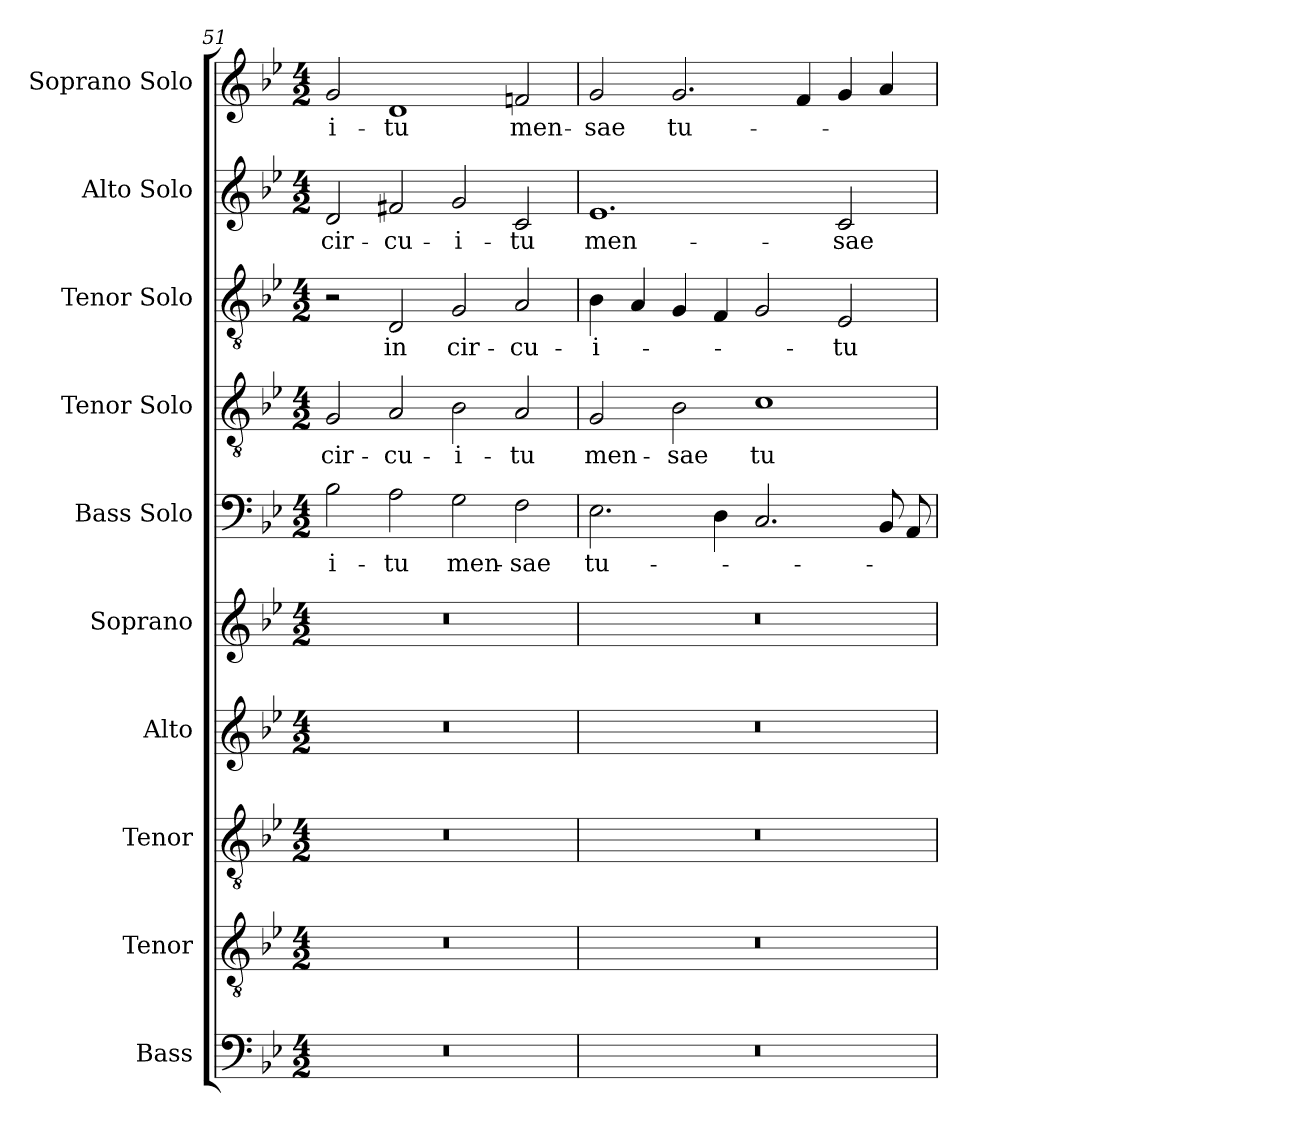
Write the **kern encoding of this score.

**kern	**kern	**kern	**kern	**kern	**kern	**text	**kern	**text	**kern	**text	**kern	**text	**kern	**text
*part10	*part9	*part8	*part7	*part6	*part5	*part5	*part4	*part4	*part3	*part3	*part2	*part2	*part1	*part1
*staff10	*staff9	*staff8	*staff7	*staff6	*staff5	*staff5	*staff4	*staff4	*staff3	*staff3	*staff2	*staff2	*staff1	*staff1
*I"Bass	*I"Tenor	*I"Tenor	*I"Alto	*I"Soprano	*I"Bass Solo	*	*I"Tenor Solo	*	*I"Tenor Solo	*	*I"Alto Solo	*	*I"Soprano Solo	*
*I'B.	*I'T.	*I'T.	*I'A.	*I'S.	*I'B.	*	*I'T.	*	*I'T.	*	*I'A.	*	*I'S.	*
*clefF4	*clefGv2	*clefGv2	*clefG2	*clefG2	*clefF4	*	*clefGv2	*	*clefGv2	*	*clefG2	*	*clefG2	*
*	*ITrd7c12	*ITrd7c12	*	*	*	*	*ITrd7c12	*	*ITrd7c12	*	*	*	*	*
*k[b-e-]	*k[b-e-]	*k[b-e-]	*k[b-e-]	*k[b-e-]	*k[b-e-]	*	*k[b-e-]	*	*k[b-e-]	*	*k[b-e-]	*	*k[b-e-]	*
*B-:	*B-:	*B-:	*B-:	*B-:	*B-:	*	*B-:	*	*B-:	*	*B-:	*	*B-:	*
*M4/2	*M4/2	*M4/2	*M4/2	*M4/2	*M4/2	*	*M4/2	*	*M4/2	*	*M4/2	*	*M4/2	*
=51	=51	=51	=51	=51	=51	=51	=51	=51	=51	=51	=51	=51	=51	=51
!LO:N:vis=1	!LO:N:vis=1	!LO:N:vis=1	!LO:N:vis=1	!LO:N:vis=1	!	!	!	!	!	!	!	!	!	!
!	!	!	!	!	!	!LO:LY:b:color=#000000	!	!	!	!	!	!	!	!
!	!	!	!	!	!	!	!	!LO:LY:b:color=#000000	!	!	!	!	!	!
!	!	!	!	!	!	!	!	!	!	!	!	!LO:LY:b:color=#000000	!	!
!	!	!	!	!	!	!	!	!	!	!	!	!	!	!LO:LY:b:color=#000000
0r	0r	0r	0r	0r	2B-i\	-i-	2GGi/	cir-	2r	.	2di/	cir-	2gi/	-i-
!	!	!	!	!	!	!LO:LY:b:color=#000000	!	!	!	!	!	!	!	!
!	!	!	!	!	!	!	!	!LO:LY:b:color=#000000	!	!	!	!	!	!
!	!	!	!	!	!	!	!	!	!	!LO:LY:b:color=#000000	!	!	!	!
!	!	!	!	!	!	!	!	!	!	!	!	!LO:LY:b:color=#000000	!	!
!	!	!	!	!	!	!	!	!	!	!	!	!	!	!LO:LY:b:color=#000000
.	.	.	.	.	2Ai\	-tu	2AAi/	-cu-	2DDi/	in	2f#Xi/	-cu-	1di	-tu
!	!	!	!	!	!	!LO:LY:b:color=#000000	!	!	!	!	!	!	!	!
!	!	!	!	!	!	!	!	!LO:LY:b:color=#000000	!	!	!	!	!	!
!	!	!	!	!	!	!	!	!	!	!LO:LY:b:color=#000000	!	!	!	!
!	!	!	!	!	!	!	!	!	!	!	!	!LO:LY:b:color=#000000	!	!
.	.	.	.	.	2Gi\	men-	2BB-i\	-i-	2GGi/	cir-	2gi/	-i-	.	.
!	!	!	!	!	!	!LO:LY:b:color=#000000	!	!	!	!	!	!	!	!
!	!	!	!	!	!	!	!	!LO:LY:b:color=#000000	!	!	!	!	!	!
!	!	!	!	!	!	!	!	!	!	!LO:LY:b:color=#000000	!	!	!	!
!	!	!	!	!	!	!	!	!	!	!	!	!LO:LY:b:color=#000000	!	!
!	!	!	!	!	!	!	!	!	!	!	!	!	!	!LO:LY:b:color=#000000
.	.	.	.	.	2Fi\	-sae	2AAi/	-tu	2AAi/	-cu-	2ci/	-tu	2fni/	men-
=52	=52	=52	=52	=52	=52	=52	=52	=52	=52	=52	=52	=52	=52	=52
!LO:N:vis=1	!LO:N:vis=1	!LO:N:vis=1	!LO:N:vis=1	!LO:N:vis=1	!	!	!	!	!	!	!	!	!	!
!	!	!	!	!	!	!LO:LY:b:color=#000000	!	!	!	!	!	!	!	!
!	!	!	!	!	!	!	!	!LO:LY:b:color=#000000	!	!	!	!	!	!
!	!	!	!	!	!	!	!	!	!	!LO:LY:b:color=#000000	!	!	!	!
!	!	!	!	!	!	!	!	!	!	!	!	!LO:LY:b:color=#000000	!	!
!	!	!	!	!	!	!	!	!	!	!	!	!	!	!LO:LY:b:color=#000000
0r	0r	0r	0r	0r	2.E-i\	tu-	2GGi/	men-	4BB-i\	-i-	1.e-i	men-	2gi/	-sae
.	.	.	.	.	.	.	.	.	4AAi/	.	.	.	.	.
!	!	!	!	!	!	!	!	!LO:LY:b:color=#000000	!	!	!	!	!	!
!	!	!	!	!	!	!	!	!	!	!	!	!	!	!LO:LY:b:color=#000000
.	.	.	.	.	.	.	2BB-i\	-sae	4GGi/	.	.	.	2.gi/	tu-
.	.	.	.	.	4Di\	.	.	.	4FFi/	.	.	.	.	.
!	!	!	!	!	!	!	!	!LO:LY:b:color=#000000	!	!	!	!	!	!
.	.	.	.	.	2.Ci/	.	1Ci	tu-	2GGi/	.	.	.	.	.
.	.	.	.	.	.	.	.	.	.	.	.	.	4fi/	.
!	!	!	!	!	!	!	!	!	!	!LO:LY:b:color=#000000	!	!	!	!
!	!	!	!	!	!	!	!	!	!	!	!	!LO:LY:b:color=#000000	!	!
.	.	.	.	.	.	.	.	.	2EE-i/	-tu	2ci/	-sae	4gi/	.
.	.	.	.	.	8BB-i/	.	.	.	.	.	.	.	4ai/	.
.	.	.	.	.	8AAi/	.	.	.	.	.	.	.	.	.
=	=	=	=	=	=	=	=	=	=	=	=	=	=	=
*-	*-	*-	*-	*-	*-	*-	*-	*-	*-	*-	*-	*-	*-	*-
